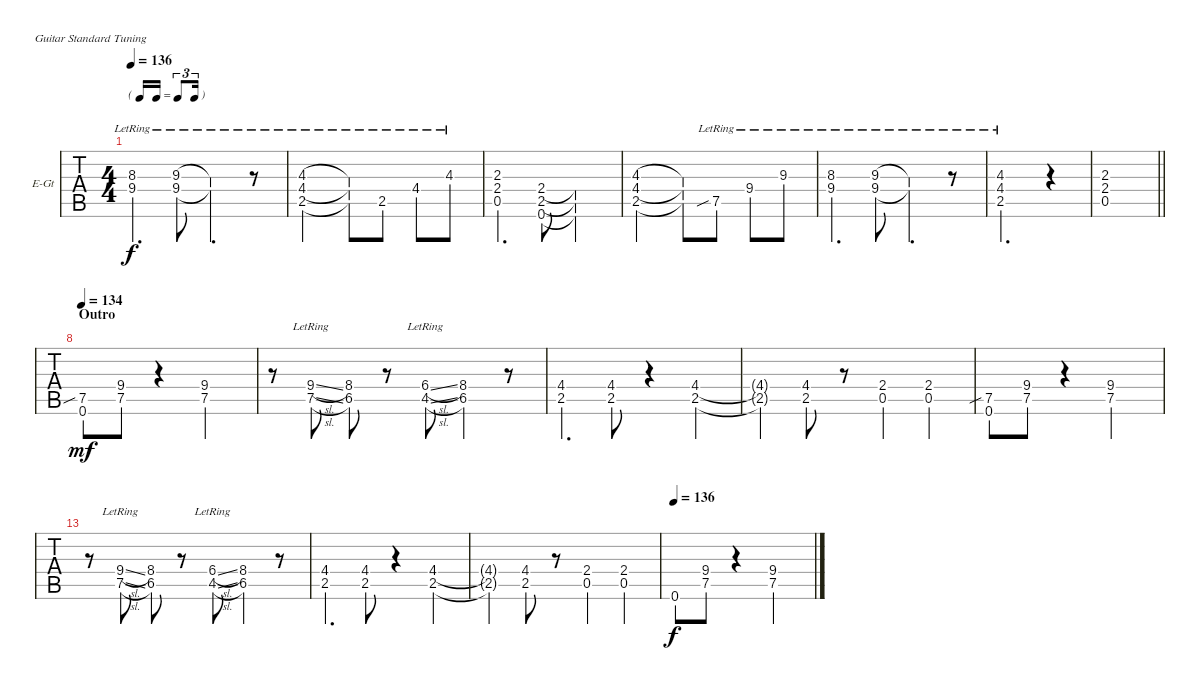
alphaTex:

\bracketExtendMode nobrackets
\firstSystemTrackNameOrientation horizontal
\otherSystemsTrackNameOrientation horizontal
\defaultBarNumberDisplay FirstOfSystem
\track ("Guitar Lt." "E-Gt") {instrument distortionguitar}
\staff {tabs}
\tuning (E4 B3 G3 D3 A2 E2)
\ts (4 4)
\tf triplet16th
\tempo 136
\clef g2
\ks c#minor
(8.3{lr} 9.4{lr}).4{d lyrics (0 "") lyrics (1 "") lyrics (2 "") lyrics (3 "") lyrics (4 "") dy f} (9.3{lr} 9.4{lr}).8 (9.3{lr t} 9.4{lr t}).4{d} r.8 |
(4.3{lr} 4.4{lr} 2.5{lr}).2 (4.3{lr t} 4.4{lr t} 2.5{lr t}).8 2.5{lr}.8 4.4{lr}.8 4.3{lr}.8 |
(2.3 2.4 0.5).4{d} (2.4 2.5 0.6).8 (2.4{t} 2.5{t} 0.6{t}).2 |
\ks e
(4.3 4.4 2.5).2 (4.3{t} 4.4{t} 2.5{t}).8 7.5{sib lr}.8 9.4{lr}.8 9.3{lr}.8 |
\ks c#minor
(8.3{lr} 9.4{lr}).4{d} (9.3{lr} 9.4{lr}).8 (9.3{lr t} 9.4{lr t}).4{d} r.8 |
(4.3{lr} 4.4{lr} 2.5{lr}).2{d} r.4 |
\barLineRight lightlight
(2.3 2.4 0.5).1 |
\section ("" "Outro")
\tempo 134
\ks e
(7.5{sib} 0.6).8{dy mf} (9.4 7.5).8 r.4 (9.4 7.5).2 |
\ks c#minor
r.8 (9.4{sl lr} 7.5{sl lr}).8 (8.4 6.5).8 r.8 (6.4{sl lr} 4.5{sl lr}).8 (8.4 6.5).4 r.8 |
(4.4 2.5).4{d} (4.4 2.5).8 r.4 (4.4 2.5).4 |
(4.4{t} 2.5{t}).4 (2.5 4.4).8 r.8 (2.4 0.5).4 (2.4 0.5).4 |
\ks e
(0.6 7.5{sib}).8 (9.4 7.5).8 r.4 (9.4 7.5).2 |
\ks c#minor
r.8 (9.4{sl lr} 7.5{sl lr}).8 (8.4 6.5).8 r.8 (6.4{sl lr} 4.5{sl lr}).8 (8.4 6.5).4 r.8 |
(4.4 2.5).4{d} (4.4 2.5).8 r.4 (4.4 2.5).4 |
(4.4{t} 2.5{t}).4 (2.5 4.4).8 r.8 (2.4 0.5).4 (2.4 0.5).4 |
\tempo 136
\ks e
0.6.8{dy f} (9.4 7.5).8 r.4 (9.4 7.5).2
